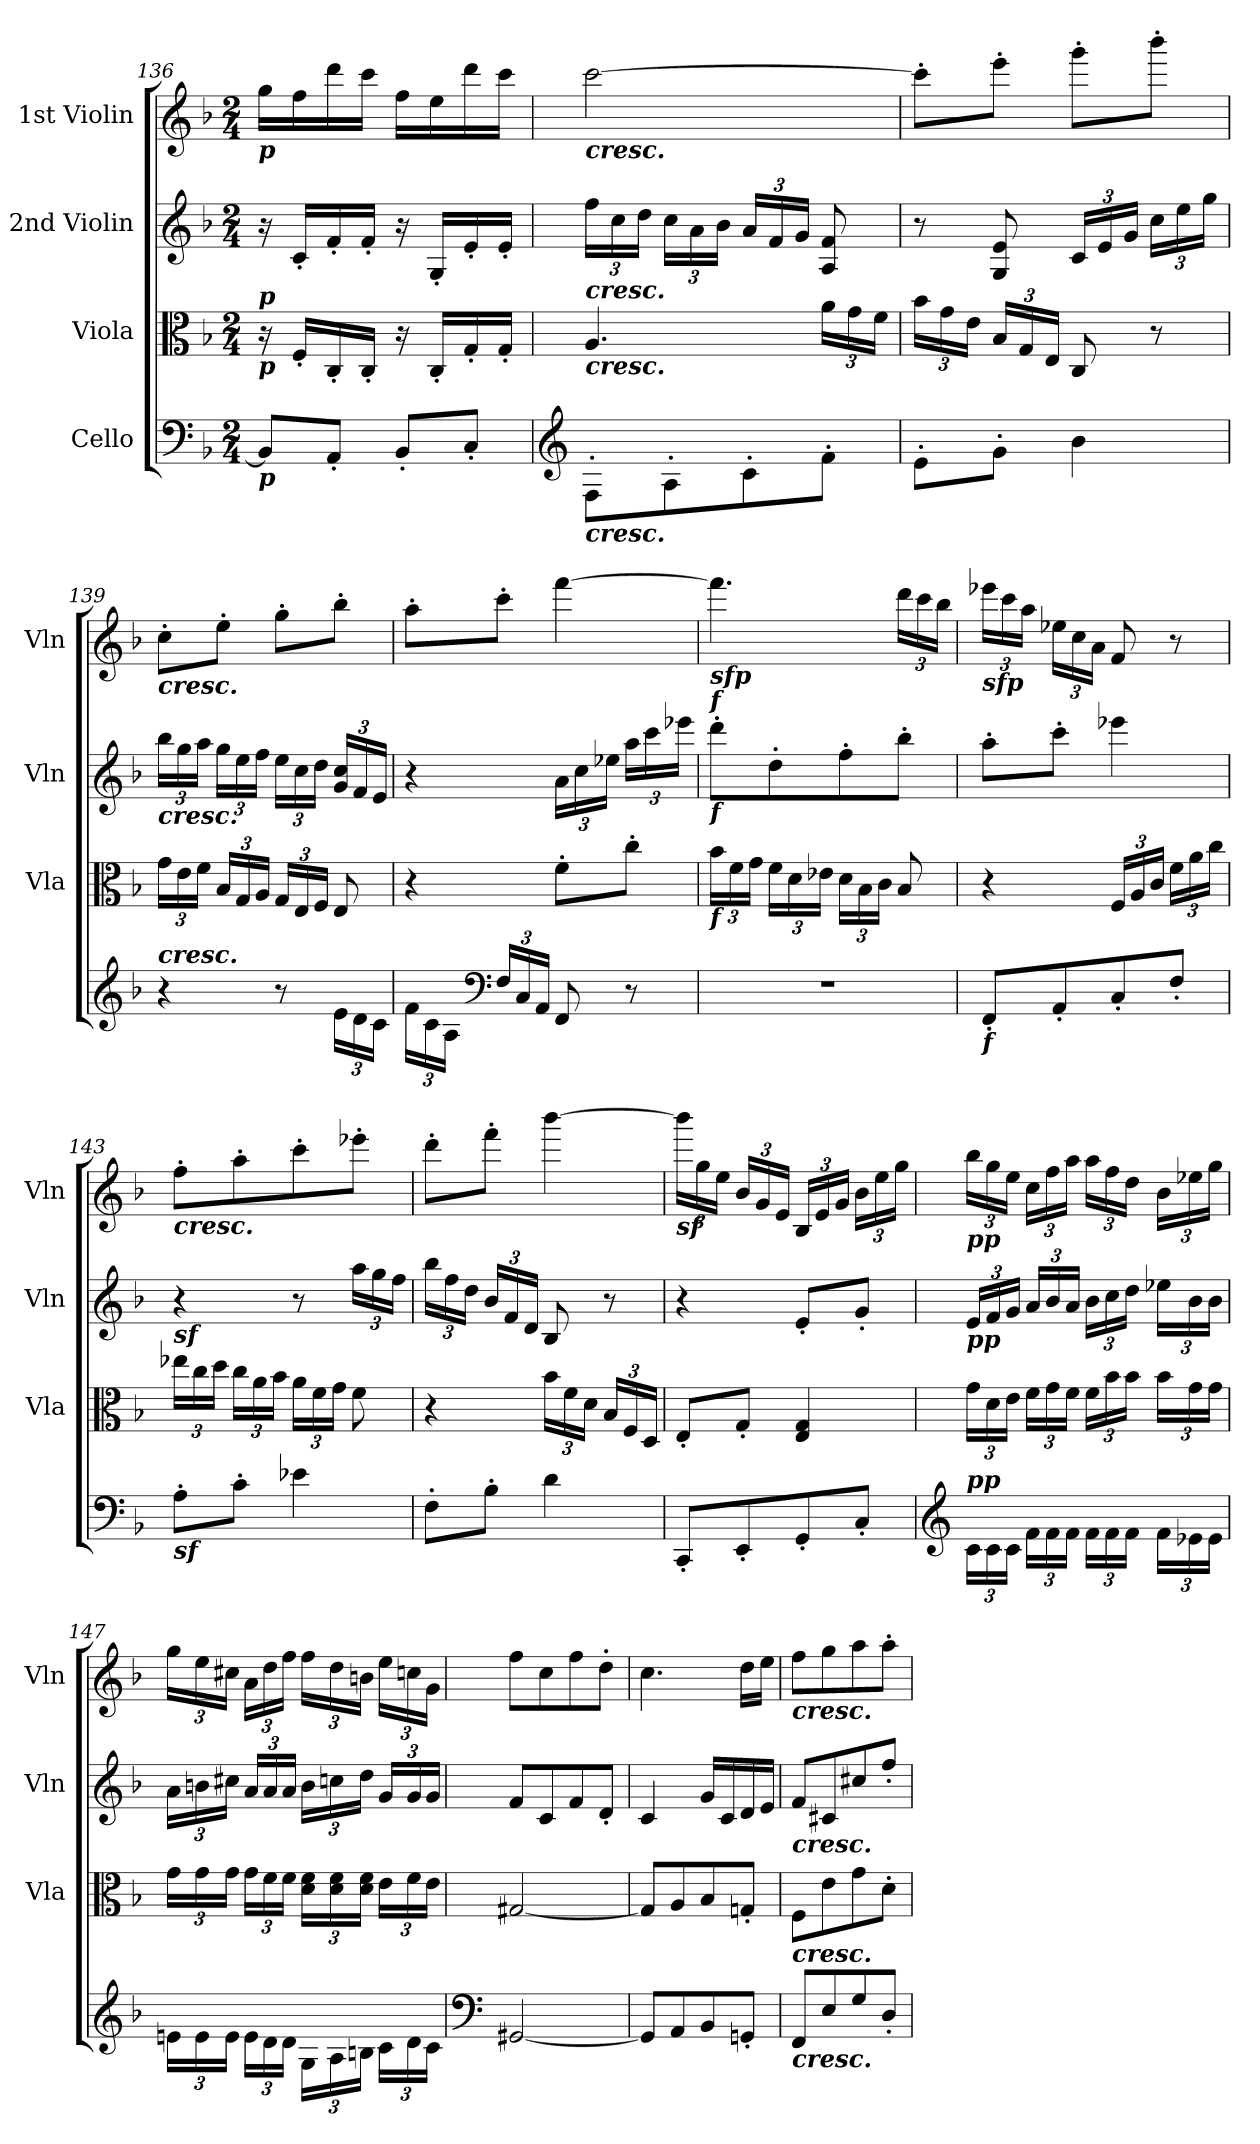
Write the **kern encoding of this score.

**kern	**kern	**kern	**kern
*part4	*part3	*part2	*part1
*staff4	*staff3	*staff2	*staff1
*I"Cello	*I"Viola	*I"2nd Violin	*I"1st Violin
*	*I'Vla	*I'Vln	*I'Vln
!!LO:LB:g=z
*clefF4	*clefC3	*clefG2	*clefG2
*k[b-]	*k[b-]	*k[b-]	*k[b-]
*F:	*F:	*F:	*F:
*M2/4	*M2/4	*M2/4	*M2/4
=136	=136	=136	=136
!	!	!	!LO:TX:b:Bi:t=p
!	!LO:TX:a:Bi:t=p	!	!
!	!LO:TX:b:Bi:t=p	!	!
!LO:TX:b:Bi:t=p	!	!	!
8BB-/L]	16r	16r	16gg\LL
.	16F'/LL	16c'/LL	16ff\
8AA'/J	16C'/	16f'/	16ddd\
.	16C'/JJ	16f'/JJ	16ccc\JJ
8BB-'/L	16r	16r	16ff\LL
.	16C'/LL	16G'/LL	16ee\
8C'/J	16G'/	16e'/	16ddd\
.	16G'/JJ	16e'/JJ	16ccc\JJ
=137	=137	=137	=137
*clefG2	*	*	*
*	*	*Xbrackettup	*
!	!	!	!LO:TX:b:Bi:t=cresc.
!	!LO:TX:a:Bi:t=cresc.	!	!
!	!LO:TX:b:Bi:t=cresc.	!	!
!LO:TX:b:Bi:t=cresc.	!	!	!
8F'\L	4.A/	24ff\LL	[2ccc\
.	.	24cc\	.
.	.	24dd\JJ	.
8A'\	.	24cc\LL	.
.	.	24a\	.
.	.	24b-\JJ	.
8c'\	.	24a/LL	.
.	.	24f/	.
.	.	24g/JJ	.
*	*Xbrackettup	*	*
8f'\J	24a\LL	8A/ 8f/	.
.	24g\	.	.
.	24f\JJ	.	.
=138	=138	=138	=138
8e'\L	24b-\LL	8r	8ccc'\L]
.	24g\	.	.
.	24e\JJ	.	.
8g'\J	24B-/LL	8G/ 8e/	8eee'\J
.	24G/	.	.
.	24E/JJ	.	.
4b-\	8C/	24c/LL	8ggg'\L
.	.	24e/	.
.	.	24g/JJ	.
.	8r	24cc\LL	8bbb-'\J
.	.	24ee\	.
.	.	24gg\JJ	.
!!LO:PB:g=z
=139	=139	=139	=139
!	!	!	!LO:TX:b:Bi:t=cresc.
!	!	!LO:TX:b:Bi:t=cresc.	!
!LO:TX:a:Bi:t=cresc.	!	!	!
4r	24g\LL	24bb-\LL	8cc'\L
.	24e\	24gg\	.
.	24f\JJ	24aa\JJ	.
.	24B-/LL	24gg\LL	8ee'\J
.	24G/	24ee\	.
.	24A/JJ	24ff\JJ	.
8r	24G/LL	24ee\LL	8gg'\L
.	24E/	24cc\	.
.	24F/JJ	24dd\JJ	.
*Xbrackettup	*	*	*
24e\LL	8E/	24g/ 24cc/LL	8bb-'\J
24d\	.	24f/	.
24c\JJ	.	24e/JJ	.
!!LO:LB:g=z
=140	=140	=140	=140
24f\LL	4r	4r	8aa'\L
24c\	.	.	.
24A\JJ	.	.	.
*clefF4	*	*	*
24F/LL	.	.	8ccc'\J
24C/	.	.	.
24AA/JJ	.	.	.
8FF/	8f'\L	24a\LL	[4fff\
.	.	24cc\	.
.	.	24ee-X\JJ	.
8r	8cc'\J	24aa\LL	.
.	.	24ccc\	.
.	.	24eee-X\JJ	.
=141	=141	=141	=141
!	!	!	!LO:TX:b:Bi:t=sfp
!	!	!	!LO:TX:b:Bi:t=f
!	!	!LO:TX:b:Bi:t=f	!
!	!LO:TX:b:Bi:t=f	!	!
2r	24b-\LL	8ddd'\L	4.fff\]
.	24f\	.	.
.	24g\JJ	.	.
.	24f\LL	8dd'\	.
.	24d\	.	.
.	24e-X\JJ	.	.
.	24d\LL	8ff'\	.
.	24B-\	.	.
.	24c\JJ	.	.
*	*	*	*Xbrackettup
.	8B-/	8bb-'\J	24ddd\LL
.	.	.	24ccc\
.	.	.	24bb-\JJ
=142	=142	=142	=142
!	!	!	!LO:TX:b:Bi:t=sfp
!LO:TX:b:Bi:t=f	!	!	!
8FF'/L	4r	8aa'\L	24eee-X\LL
.	.	.	24ccc\
.	.	.	24aa\JJ
8AA'/	.	8ccc'\J	24ee-X\LL
.	.	.	24cc\
.	.	.	24a\JJ
8C'/	24F/LL	4eee-X\	8f/
.	24A/	.	.
.	24c/JJ	.	.
8F'/J	24f\LL	.	8r
.	24a\	.	.
.	24cc\JJ	.	.
!!LO:LB:g=z
=143	=143	=143	=143
!	!	!	!LO:TX:b:Bi:t=cresc.
!	!	!LO:TX:b:Bi:t=sf	!
!LO:TX:b:Bi:t=sf	!	!	!
8A'\L	24ee-X\LL	4r	8ff'\L
.	24cc\	.	.
.	24dd\JJ	.	.
8c'\J	24cc\LL	.	8aa'\
.	24a\	.	.
.	24b-\JJ	.	.
4e-X\	24a\LL	8r	8ccc'\
.	24f\	.	.
.	24g\JJ	.	.
.	8f\	24aa\LL	8eee-X'\J
.	.	24gg\	.
.	.	24ff\JJ	.
!!LO:PB:g=z
=144	=144	=144	=144
8F'\L	4r	24bb-\LL	8ddd'\L
.	.	24ff\	.
.	.	24dd\JJ	.
8B-'\J	.	24b-/LL	8fff'\J
.	.	24f/	.
.	.	24d/JJ	.
4d\	24b-\LL	8B-/	[4bbb-\
.	24f\	.	.
.	24d\JJ	.	.
.	24B-/LL	8r	.
.	24F/	.	.
.	24D/JJ	.	.
=145	=145	=145	=145
!	!	!	!LO:TX:b:Bi:t=sf
8CC'/L	8E'/L	4r	24bbb-\LL]
.	.	.	24gg\
.	.	.	24ee\JJ
8EE'/	8G'/J	.	24b-/LL
.	.	.	24g/
.	.	.	24e/JJ
8GG'/	4E/ 4G/	8e'/L	24B-/LL
.	.	.	24e/
.	.	.	24g/JJ
8C'/J	.	8g'/J	24b-\LL
.	.	.	24ee\
.	.	.	24gg\JJ
=146	=146	=146	=146
*clefG2	*	*	*
!	!	!	!LO:TX:b:Bi:t=pp
!	!	!LO:TX:b:Bi:t=pp	!
!LO:TX:a:Bi:t=pp	!	!	!
24c\LL	24g\LL	24e/LL	24bb-\LL
24c\	24d\	24f/	24gg\
24c\JJ	24e\JJ	24g/JJ	24ee\JJ
24f\LL	24f\LL	24a/LL	24cc\LL
24f\	24g\	24b-/	24ff\
24f\JJ	24f\JJ	24a/JJ	24aa\JJ
24f\LL	24f\LL	24b-\LL	24aa\LL
24f\	24b-\	24cc\	24ff\
24f\JJ	24b-\JJ	24dd\JJ	24dd\JJ
24f\LL	24b-\LL	24ee-X\LL	24b-\LL
24e-X\	24g\	24b-\	24ee-X\
24e-\JJ	24g\JJ	24b-\JJ	24gg\JJ
!!LO:LB:g=z
=147	=147	=147	=147
24en\LL	24g\LL	24a\LL	24gg\LL
24e\	24g\	24bn\	24ee\
24e\JJ	24g\JJ	24cc#X\JJ	24cc#X\JJ
24e\LL	24g\LL	24a/LL	24a\LL
24d\	24f\	24a/	24dd\
24d\JJ	24f\JJ	24a/JJ	24ff\JJ
24G\LL	24d\ 24f\LL	24b\LL	24ff\LL
24A\	24d\ 24f\	24ccn\	24dd\
24Bn\JJ	24d\ 24f\JJ	24dd\JJ	24bn\JJ
24c\LL	24e\LL	24g/LL	24ee\LL
24d\	24f\	24g/	24ccn\
24c\JJ	24e\JJ	24g/JJ	24g\JJ
!!LO:PB:g=z
=148	=148	=148	=148
*clefF4	*	*	*
[2GG#X/	[2G#X/	8f/L	8ff\L
.	.	8c/	8cc\
.	.	8f/	8ff\
.	.	8d'/J	8dd'\J
=149	=149	=149	=149
8GG#/L]	8G#/L]	4c/	4.cc\
8AA/	8A/	.	.
8BB-/	8B-/	16g/LL	.
.	.	16c/	.
8GGn'/J	8Gn'/J	16d/	16dd\LL
.	.	16e/JJ	16ee\JJ
=150	=150	=150	=150
!	!	!	!LO:TX:b:Bi:t=cresc.
!	!	!LO:TX:b:Bi:t=cresc.	!
!	!LO:TX:b:Bi:t=cresc.	!	!
!LO:TX:b:Bi:t=cresc.	!	!	!
8FF/L	8F\L	8f/L	8ff\L
8E/	8e\	8c#X/	8gg\
8G/	8g\	8cc#X/	8aa\
8D'/J	8d'\J	8ff'/J	8aa'\J
=	=	=	=
*-	*-	*-	*-
